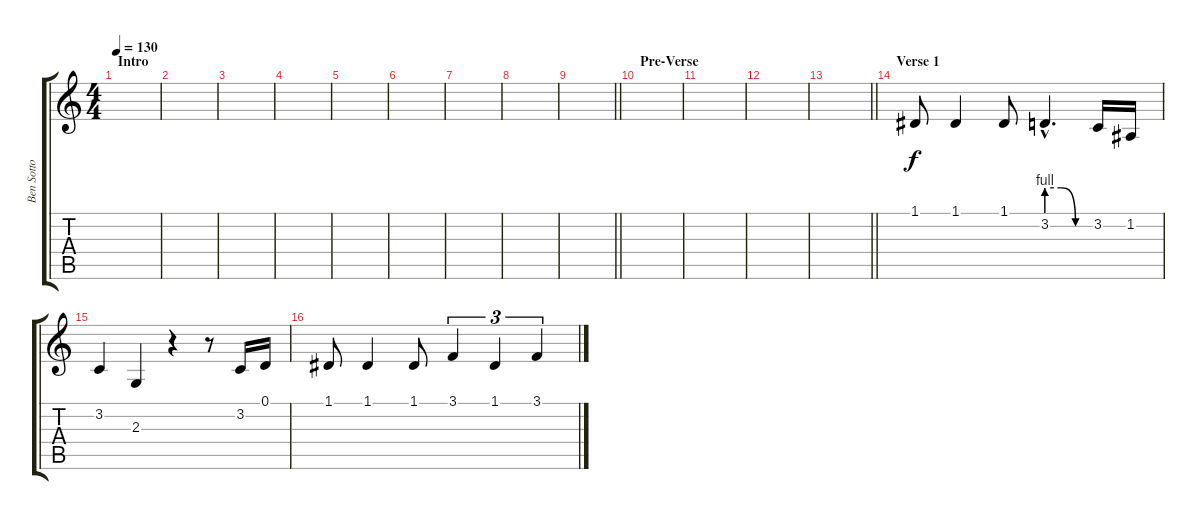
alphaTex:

\track ("Ben Sotto (Vocals)" "Ben Sotto ") {instrument lead2sawtooth}
\staff {score tabs}
\tuning (D4 A3 F3 C3 G2 D2) {hide}
\ts (4 4)
\section ("" "Intro")
\tempo 130
\clef g2
\ks c
|
|
|
|
|
|
|
|
\barLineRight lightlight
|
\section ("" "Pre-Verse")
|
|
|
\barLineRight lightlight
|
\section ("" "Verse 1")
1.1.8 1.1.4 1.1.8 3.2{be (custom 0 4 20 4 40 0 60 0) hac}.4{d} 3.2.16 1.2.16 |
3.2.4 2.3.4 r.4 r.8 3.2.16 0.1.16 |
1.1.8 1.1.4 1.1.8 3.1.4{tu (3 2)} 1.1.4{tu (3 2)} 3.1.4{tu (3 2)}
